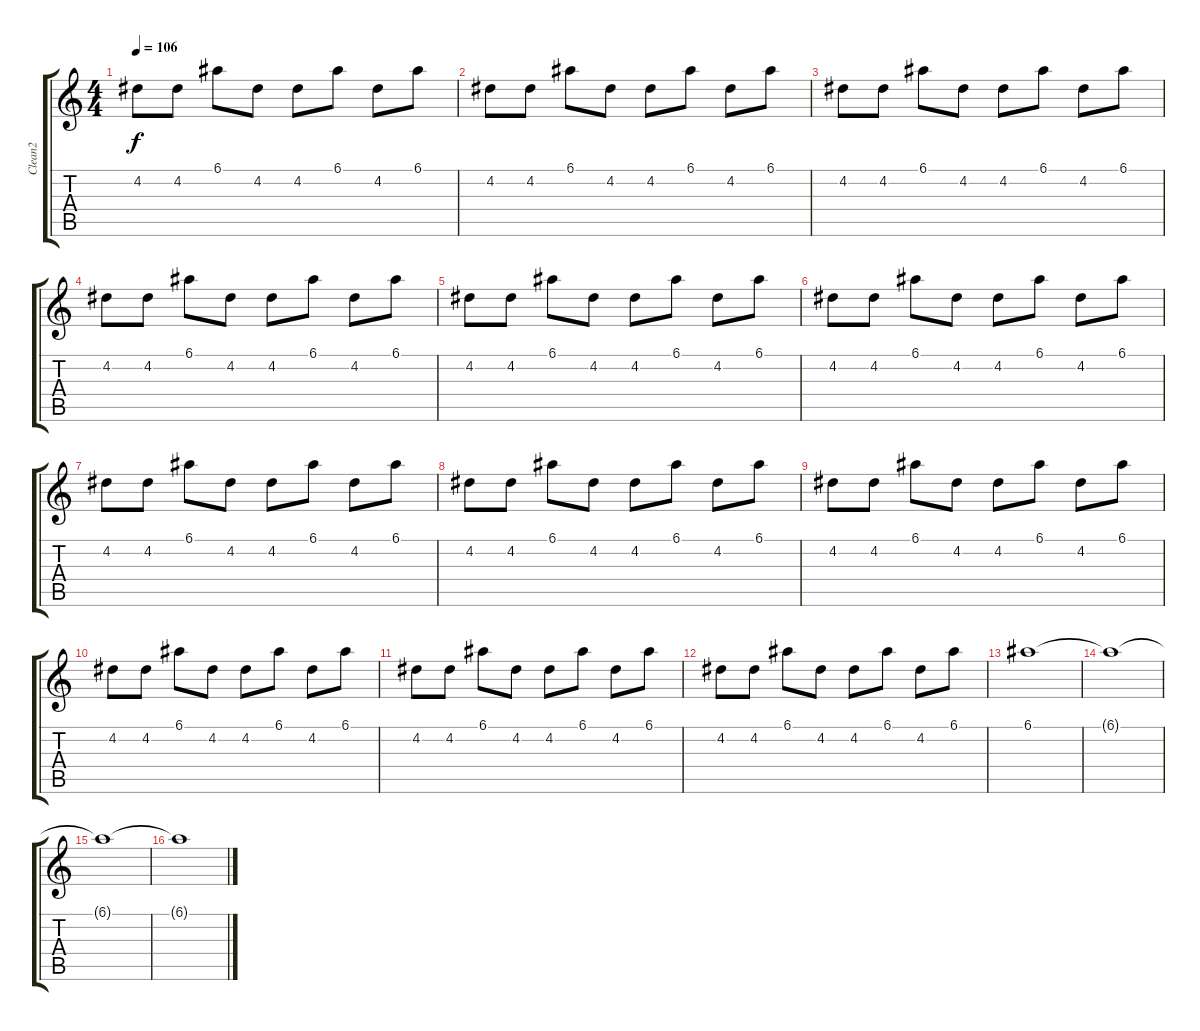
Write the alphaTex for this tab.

\track ("Clean2" "Clean2") {instrument acousticguitarnylon}
\staff {score tabs}
\tuning (E4 B3 G3 D3 A2 E2) {hide}
\ts (4 4)
\tempo 106
\clef g2
\ks c
4.2.8{dy f} 4.2.8 6.1.8 4.2.8 4.2.8 6.1.8 4.2.8 6.1.8 |
4.2.8 4.2.8 6.1.8 4.2.8 4.2.8 6.1.8 4.2.8 6.1.8 |
4.2.8 4.2.8 6.1.8 4.2.8 4.2.8 6.1.8 4.2.8 6.1.8 |
4.2.8 4.2.8 6.1.8 4.2.8 4.2.8 6.1.8 4.2.8 6.1.8 |
4.2.8 4.2.8 6.1.8 4.2.8 4.2.8 6.1.8 4.2.8 6.1.8 |
4.2.8 4.2.8 6.1.8 4.2.8 4.2.8 6.1.8 4.2.8 6.1.8 |
4.2.8 4.2.8 6.1.8 4.2.8 4.2.8 6.1.8 4.2.8 6.1.8 |
4.2.8 4.2.8 6.1.8 4.2.8 4.2.8 6.1.8 4.2.8 6.1.8 |
4.2.8 4.2.8 6.1.8 4.2.8 4.2.8 6.1.8 4.2.8 6.1.8 |
4.2.8 4.2.8 6.1.8 4.2.8 4.2.8 6.1.8 4.2.8 6.1.8 |
4.2.8 4.2.8 6.1.8 4.2.8 4.2.8 6.1.8 4.2.8 6.1.8 |
4.2.8 4.2.8 6.1.8 4.2.8 4.2.8 6.1.8 4.2.8 6.1.8 |
6.1.1 |
6.1{t}.1 |
6.1{t}.1 |
6.1{t}.1
